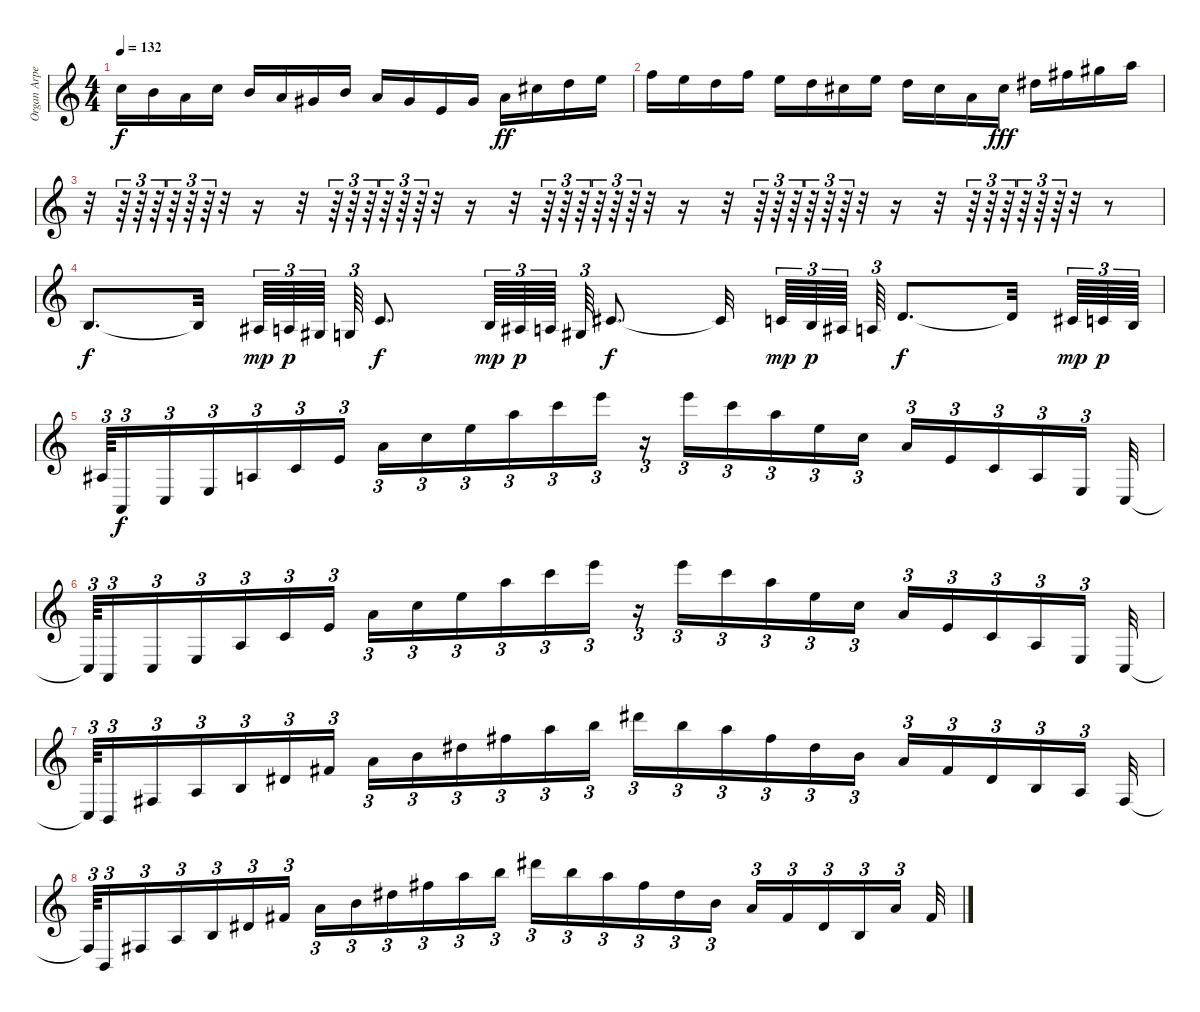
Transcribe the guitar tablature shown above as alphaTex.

\track ("Organ Arpeggios" "Organ Arpe") {instrument churchorgan}
\staff {score}
\tuning (E4 B3 G3 D3 A2 E2 B1) {hide}
\ts (4 4)
\tempo 132
\clef g2
\ks c
8.1.16{dy f} 7.1.16 5.1.16 8.1.16 7.1.16 5.1.16 4.1.16 7.1.16 5.1.16 4.1.16 5.2.16 4.1.16 5.1.16{dy ff} 9.1.16 10.1.16 12.1.16 |
13.1.16 12.1.16 10.1.16 13.1.16 12.1.16 10.1.16 9.1.16 12.1.16 10.1.16 9.1.16 10.2.16 9.1.16{dy fff} 11.1.16 14.1.16 16.1.16 17.1.16 |
r.32 r.64{tu (3 2)} r.64{tu (3 2)} r.64{tu (3 2)} r.64{tu (3 2)} r.64{tu (3 2)} r.64{tu (3 2)} r.32 r.16 r.32 r.64{tu (3 2)} r.64{tu (3 2)} r.64{tu (3 2)} r.64{tu (3 2)} r.64{tu (3 2)} r.64{tu (3 2)} r.32 r.16 r.32 r.64{tu (3 2)} r.64{tu (3 2)} r.64{tu (3 2)} r.64{tu (3 2)} r.64{tu (3 2)} r.64{tu (3 2)} r.32 r.16 r.32 r.64{tu (3 2)} r.64{tu (3 2)} r.64{tu (3 2)} r.64{tu (3 2)} r.64{tu (3 2)} r.64{tu (3 2)} r.32 r.16 r.32 r.64{tu (3 2)} r.64{tu (3 2)} r.64{tu (3 2)} r.64{tu (3 2)} r.64{tu (3 2)} r.64{tu (3 2)} r.32 r.8 |
0.2.8{d dy f} 0.2{t}.32{beam splitsecondary} 3.3.64{tu (3 2) dy mp} 2.3.64{tu (3 2) dy p} 1.3.64{tu (3 2)} 0.3.64{tu (3 2)} 1.2.8{d dy f} 0.2.64{tu (3 2) dy mp} 3.3.64{tu (3 2) dy p} 2.3.64{tu (3 2) beam splitsecondary} 1.3.64{tu (3 2)} 2.2.8{d dy f} 2.2{t}.32{beam splitsecondary} 1.2.64{tu (3 2) dy mp} 0.2.64{tu (3 2) dy p} 3.3.64{tu (3 2) beam splitsecondary} 2.3.64{tu (3 2)} 3.2.8{d dy f} 3.2{t}.32{beam splitsecondary} 2.2.64{tu (3 2) dy mp} 1.2.64{tu (3 2) dy p} 0.2.64{tu (3 2)} |
3.3.64{tu (3 2)} 0.5.16{tu (3 2) dy f} 3.5.16{tu (3 2)} 2.4.16{tu (3 2)} 2.3.16{tu (3 2)} 1.2.16{tu (3 2)} 0.1.16{tu (3 2)} 5.1.16{tu (3 2)} 8.1.16{tu (3 2)} 12.1.16{tu (3 2)} 17.1.16{tu (3 2)} 20.1.16{tu (3 2)} 24.1.16{tu (3 2)} r.16{tu (3 2)} 24.1.16{tu (3 2)} 20.1.16{tu (3 2)} 22.2.16{tu (3 2)} 21.3.16{tu (3 2)} 22.4.16{tu (3 2)} 19.4.16{tu (3 2)} 19.5.16{tu (3 2)} 20.6.16{tu (3 2)} 17.6.16{tu (3 2)} 17.7.16{tu (3 2) beam splitsecondary} 13.7.32 |
13.7{t}.64{tu (3 2)} 10.7.16{tu (3 2)} 8.6.16{tu (3 2)} 7.5.16{tu (3 2)} 7.4.16{tu (3 2)} 5.3.16{tu (3 2)} 5.2.16{tu (3 2)} 5.1.16{tu (3 2)} 8.1.16{tu (3 2)} 12.1.16{tu (3 2)} 17.1.16{tu (3 2)} 20.1.16{tu (3 2)} 24.1.16{tu (3 2)} r.16{tu (3 2)} 24.1.16{tu (3 2)} 20.1.16{tu (3 2)} 22.2.16{tu (3 2)} 21.3.16{tu (3 2)} 22.4.16{tu (3 2)} 19.4.16{tu (3 2)} 19.5.16{tu (3 2)} 20.6.16{tu (3 2)} 17.6.16{tu (3 2)} 17.7.16{tu (3 2) beam splitsecondary} 13.7.32 |
13.7{t}.64{tu (3 2)} 12.7.16{tu (3 2)} 14.6.16{tu (3 2)} 12.5.16{tu (3 2)} 14.5.16{tu (3 2)} 13.4.16{tu (3 2)} 11.3.16{tu (3 2)} 10.2.16{tu (3 2)} 12.2.16{tu (3 2)} 11.1.16{tu (3 2)} 14.1.16{tu (3 2)} 17.1.16{tu (3 2)} 19.1.16{tu (3 2)} 23.1.16{tu (3 2)} 19.1.16{tu (3 2)} 17.1.16{tu (3 2)} 19.2.16{tu (3 2)} 16.2.16{tu (3 2)} 16.3.16{tu (3 2)} 14.3.16{tu (3 2)} 16.4.16{tu (3 2)} 13.4.16{tu (3 2)} 14.5.16{tu (3 2)} 12.5.16{tu (3 2) beam splitsecondary} 14.6.32 |
14.6{t}.64{tu (3 2)} 12.7.16{tu (3 2)} 14.6.16{tu (3 2)} 12.5.16{tu (3 2)} 14.5.16{tu (3 2)} 13.4.16{tu (3 2)} 11.3.16{tu (3 2)} 10.2.16{tu (3 2)} 12.2.16{tu (3 2)} 11.1.16{tu (3 2)} 14.1.16{tu (3 2)} 17.1.16{tu (3 2)} 19.1.16{tu (3 2)} 23.1.16{tu (3 2)} 19.1.16{tu (3 2)} 17.1.16{tu (3 2)} 19.2.16{tu (3 2)} 16.2.16{tu (3 2)} 16.3.16{tu (3 2)} 14.3.16{tu (3 2)} 16.4.16{tu (3 2)} 13.4.16{tu (3 2)} 14.5.16{tu (3 2)} 14.3.16{tu (3 2) beam splitsecondary} 11.3.32
